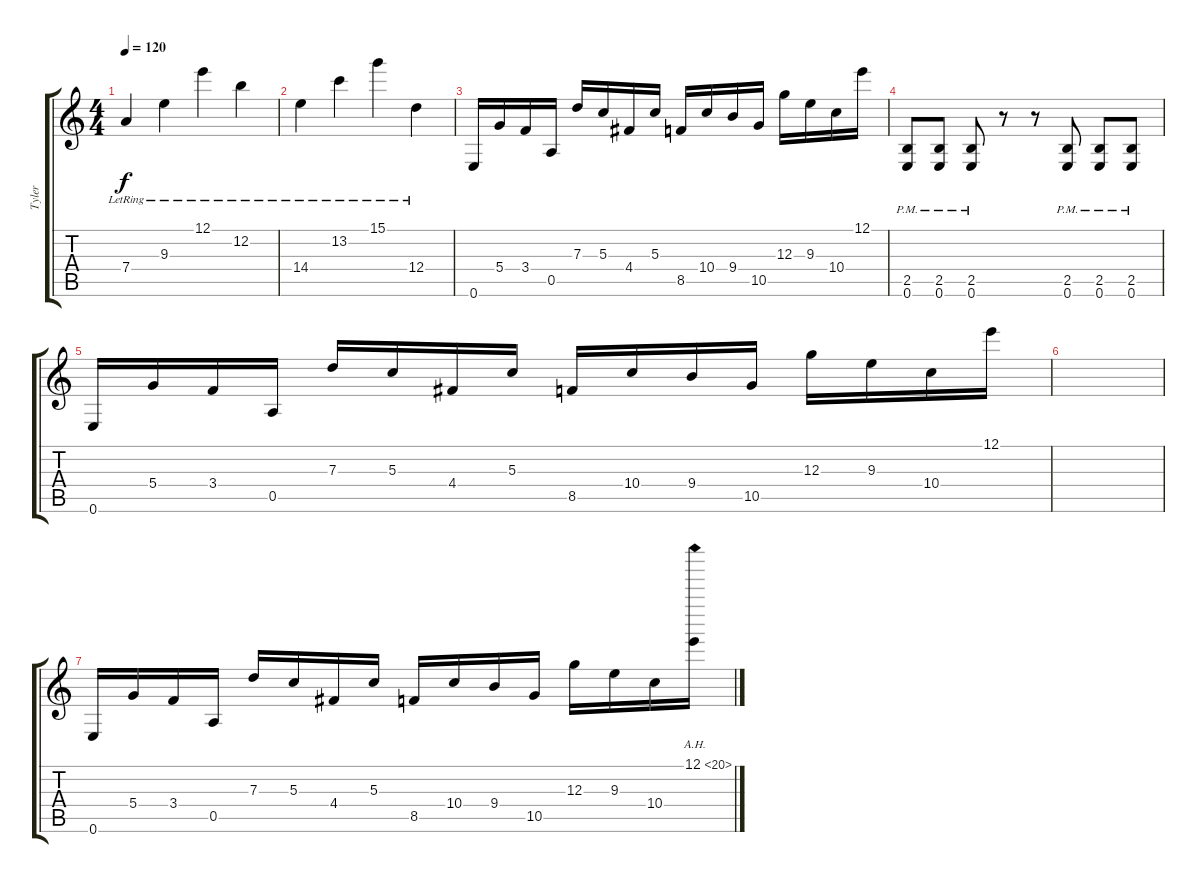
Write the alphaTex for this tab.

\track ("Tyler" "Tyler") {instrument distortionguitar}
\staff {score tabs}
\tuning (E4 B3 G3 D3 A2 E2) {hide}
\ts (4 4)
\tempo 120
\clef g2
\ks c
7.4{lr}.4{dy f} 9.3{lr}.4 12.1{lr}.4 12.2{lr}.4 |
14.4{lr}.4 13.2{lr}.4 15.1{lr}.4 12.4{lr}.4 |
0.6.16 5.4.16 3.4.16 0.5.16 7.3.16 5.3.16 4.4.16 5.3.16 8.5.16 10.4.16 9.4.16 10.5.16 12.3.16 9.3.16 10.4.16 12.1.16 |
(2.5 0.6{pm}).8 (2.5 0.6{pm}).8 (2.5 0.6{pm}).8 r.8 r.8 (2.5 0.6{pm}).8 (2.5 0.6{pm}).8 (2.5 0.6{pm}).8 |
0.6.16 5.4.16 3.4.16 0.5.16 7.3.16 5.3.16 4.4.16 5.3.16 8.5.16 10.4.16 9.4.16 10.5.16 12.3.16 9.3.16 10.4.16 12.1.16 |
|
0.6.16 5.4.16 3.4.16 0.5.16 7.3.16 5.3.16 4.4.16 5.3.16 8.5.16 10.4.16 9.4.16 10.5.16 12.3.16 9.3.16 10.4.16 12.1{ah 8}.16
